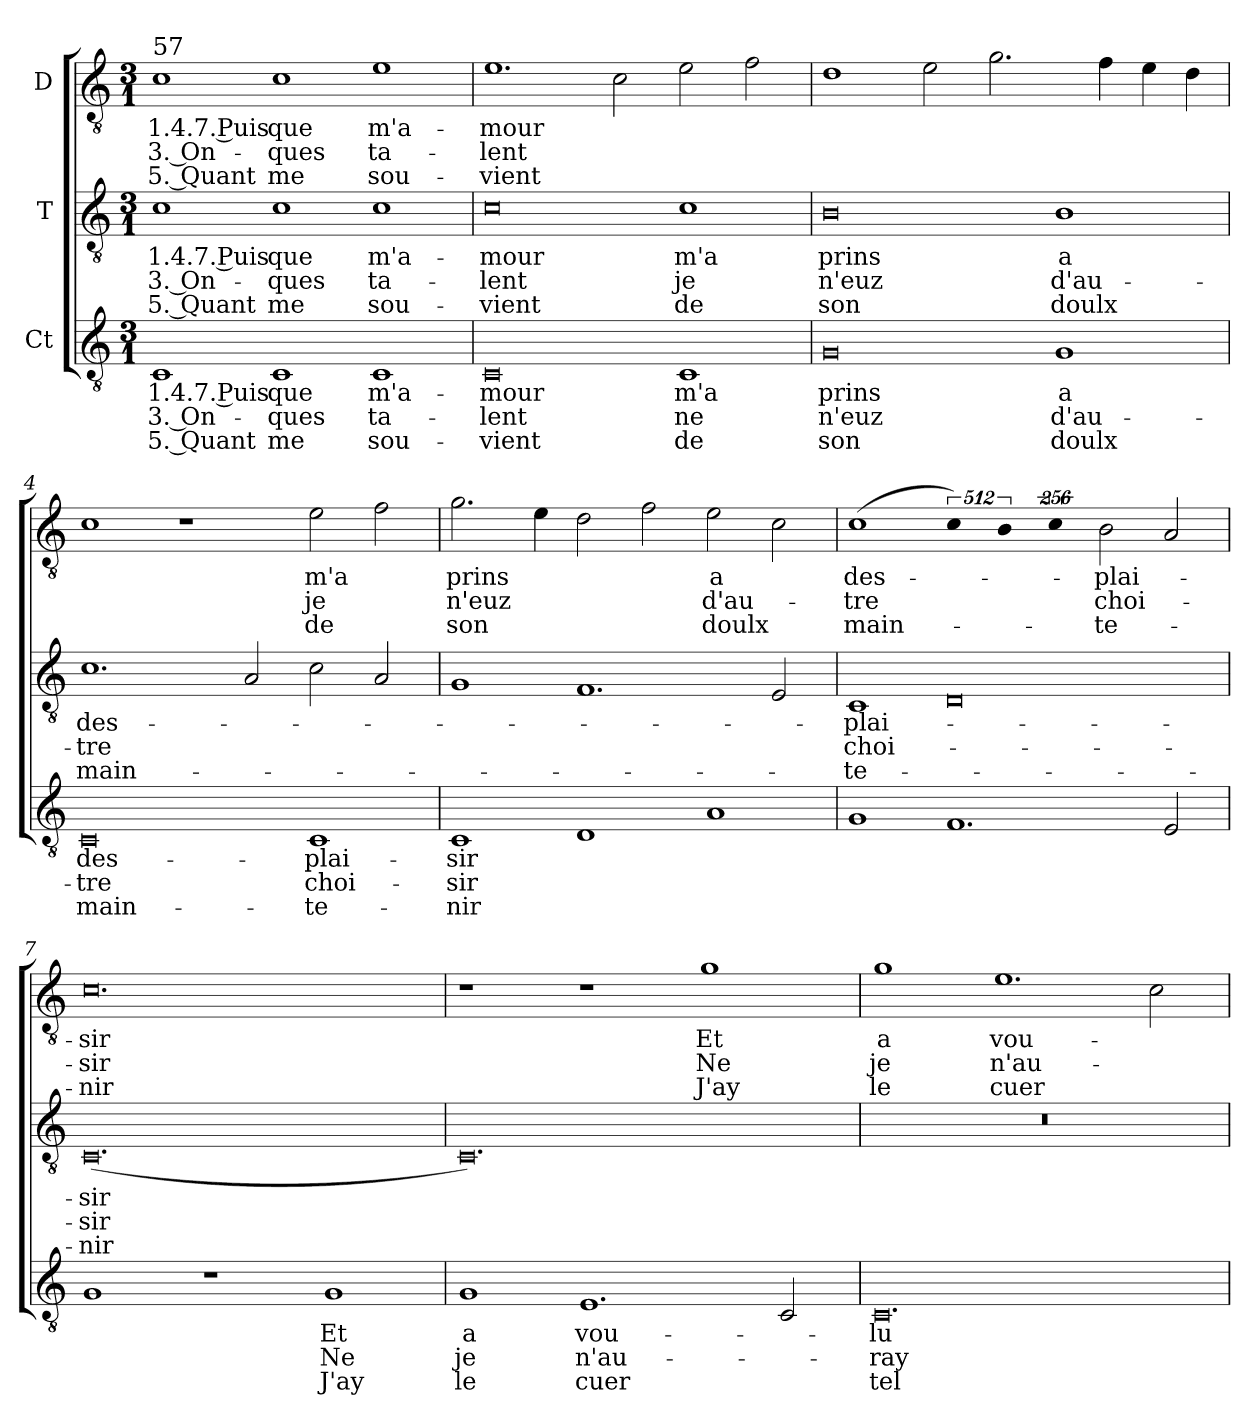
**kern	**text	**text	**text	**kern	**text	**text	**text	**kern	**text	**text	**text
*part3	*part3	*part3	*part3	*part2	*part2	*part2	*part2	*part1	*part1	*part1	*part1
*staff3	*staff3	*staff3	*staff3	*staff2	*staff2	*staff2	*staff2	*staff1	*staff1	*staff1	*staff1
*I"Ct	*	*	*	*I"T	*	*	*	*I"D	*	*	*
!!LO:PB:g=z
*clefGv2	*	*	*	*clefGv2	*	*	*	*clefGv2	*	*	*
*ITrd7c12	*	*	*	*ITrd7c12	*	*	*	*ITrd7c12	*	*	*
*k[]	*	*	*	*k[]	*	*	*	*k[]	*	*	*
*C:	*	*	*	*C:	*	*	*	*C:	*	*	*
*M3/1	*	*	*	*M3/1	*	*	*	*M3/1	*	*	*
=1	=1	=1	=1	=1	=1	=1	=1	=1	=1	=1	=1
!	!LO:LY:b:color=#000000	!LO:LY:b:color=#000000	!LO:LY:b:color=#000000	!	!	!	!	!	!	!	!
!	!	!	!	!	!LO:LY:b:color=#000000	!LO:LY:b:color=#000000	!LO:LY:b:color=#000000	!	!	!	!
!	!	!	!	!	!	!	!	!LO:TX:a:t=57	!	!	!
!	!	!	!	!	!	!	!	!	!LO:LY:b:color=#000000	!LO:LY:b:color=#000000	!LO:LY:b:color=#000000
1CCi/	1.4.7. Puis	3. On-	5. Quant	1Ci\	1.4.7. Puis	3. On-	5. Quant	1Ci\	1.4.7. Puis	3. On-	5. Quant
!	!LO:LY:b:color=#000000	!LO:LY:b:color=#000000	!LO:LY:b:color=#000000	!	!	!	!	!	!	!	!
!	!	!	!	!	!LO:LY:b:color=#000000	!LO:LY:b:color=#000000	!LO:LY:b:color=#000000	!	!	!	!
!	!	!	!	!	!	!	!	!	!LO:LY:b:color=#000000	!LO:LY:b:color=#000000	!LO:LY:b:color=#000000
1CCi/	que	-ques	me	1Ci\	que	-ques	me	1Ci\	que	-ques	me
!	!LO:LY:b:color=#000000	!LO:LY:b:color=#000000	!LO:LY:b:color=#000000	!	!	!	!	!	!	!	!
!	!	!	!	!	!LO:LY:b:color=#000000	!LO:LY:b:color=#000000	!LO:LY:b:color=#000000	!	!	!	!
!	!	!	!	!	!	!	!	!	!LO:LY:b:color=#000000	!LO:LY:b:color=#000000	!LO:LY:b:color=#000000
1CCi/	m'a-	ta-	sou-	1Ci\	m'a-	ta-	sou-	1Ei\	m'a-	ta-	sou-
=2	=2	=2	=2	=2	=2	=2	=2	=2	=2	=2	=2
!	!LO:LY:b:color=#000000	!LO:LY:b:color=#000000	!LO:LY:b:color=#000000	!	!	!	!	!	!	!	!
!	!	!	!	!	!LO:LY:b:color=#000000	!LO:LY:b:color=#000000	!LO:LY:b:color=#000000	!	!	!	!
!	!	!	!	!	!	!	!	!	!LO:LY:b:color=#000000	!LO:LY:b:color=#000000	!LO:LY:b:color=#000000
0CCi/	-mour	-lent	-vient	0Ci\	-mour	-lent	-vient	1.Ei\	-mour	-lent	-vient
.	.	.	.	.	.	.	.	2Ci\	.	.	.
!	!LO:LY:b:color=#000000	!LO:LY:b:color=#000000	!LO:LY:b:color=#000000	!	!	!	!	!	!	!	!
!	!	!	!	!	!LO:LY:b:color=#000000	!LO:LY:b:color=#000000	!LO:LY:b:color=#000000	!	!	!	!
1CCi/	m'a	ne	de	1Ci\	m'a	je	de	2Ei\	.	.	.
.	.	.	.	.	.	.	.	2Fi\	.	.	.
=3	=3	=3	=3	=3	=3	=3	=3	=3	=3	=3	=3
!	!LO:LY:b:color=#000000	!LO:LY:b:color=#000000	!LO:LY:b:color=#000000	!	!	!	!	!	!	!	!
!	!	!	!	!	!LO:LY:b:color=#000000	!LO:LY:b:color=#000000	!LO:LY:b:color=#000000	!	!	!	!
0GGi/	prins	n'euz	son	0BBi/	prins	n'euz	son	1Di\	.	.	.
.	.	.	.	.	.	.	.	2Ei\	.	.	.
.	.	.	.	.	.	.	.	2.Gi\	.	.	.
!	!LO:LY:b:color=#000000	!LO:LY:b:color=#000000	!LO:LY:b:color=#000000	!	!	!	!	!	!	!	!
!	!	!	!	!	!LO:LY:b:color=#000000	!LO:LY:b:color=#000000	!LO:LY:b:color=#000000	!	!	!	!
1GGi/	a	d'au-	doulx	1BBi/	a	d'au-	doulx	.	.	.	.
.	.	.	.	.	.	.	.	4Fi\	.	.	.
.	.	.	.	.	.	.	.	4Ei\	.	.	.
.	.	.	.	.	.	.	.	4Di\	.	.	.
=4	=4	=4	=4	=4	=4	=4	=4	=4	=4	=4	=4
!	!LO:LY:b:color=#000000	!LO:LY:b:color=#000000	!LO:LY:b:color=#000000	!	!	!	!	!	!	!	!
!	!	!	!	!	!LO:LY:b:color=#000000	!LO:LY:b:color=#000000	!LO:LY:b:color=#000000	!	!	!	!
0CCi/	des-	-tre	main-	1.Ci\	des-	-tre	main-	1Ci\	.	.	.
.	.	.	.	.	.	.	.	1r	.	.	.
.	.	.	.	2AAi/	.	.	.	.	.	.	.
!	!LO:LY:b:color=#000000	!LO:LY:b:color=#000000	!LO:LY:b:color=#000000	!	!	!	!	!	!	!	!
!	!	!	!	!	!	!	!	!	!LO:LY:b:color=#000000	!LO:LY:b:color=#000000	!LO:LY:b:color=#000000
1CCi/	-plai-	choi-	-te-	2Ci\	.	.	.	2Ei\	m'a	je	de
.	.	.	.	2AAi/	.	.	.	2Fi\	.	.	.
=5	=5	=5	=5	=5	=5	=5	=5	=5	=5	=5	=5
!	!LO:LY:b:color=#000000	!LO:LY:b:color=#000000	!LO:LY:b:color=#000000	!	!	!	!	!	!	!	!
!	!	!	!	!	!	!	!	!	!LO:LY:b:color=#000000	!LO:LY:b:color=#000000	!LO:LY:b:color=#000000
1CCi/	-sir	-sir	-nir	1GGi/	.	.	.	2.Gi\	prins	n'euz	son
.	.	.	.	.	.	.	.	4Ei\	.	.	.
1DDi/	.	.	.	1.FFi/	.	.	.	2Di\	.	.	.
.	.	.	.	.	.	.	.	2Fi\	.	.	.
!	!	!	!	!	!	!	!	!	!LO:LY:b:color=#000000	!LO:LY:b:color=#000000	!LO:LY:b:color=#000000
1AAi/	.	.	.	.	.	.	.	2Ei\	a	d'au-	doulx
.	.	.	.	2EEi/	.	.	.	2Ci\	.	.	.
!!LO:LB:g=z
=6	=6	=6	=6	=6	=6	=6	=6	=6	=6	=6	=6
!	!	!	!	!	!LO:LY:b:color=#000000	!LO:LY:b:color=#000000	!LO:LY:b:color=#000000	!	!	!	!
!	!	!	!	!	!	!	!	!	!LO:LY:b:color=#000000	!LO:LY:b:color=#000000	!LO:LY:b:color=#000000
1GGi/	.	.	.	1CCi/	-plai-	choi-	-te-	(1Ci\	des-	-tre	main-
!	!	!	!	!	!	!	!	!LO:N:vis=2	!	!	!
1.FFi/	.	.	.	0DDi/	.	.	.	1024%341Ci\)	.	.	.
!	!	!	!	!	!	!	!	!LO:N:vis=2	!	!	!
.	.	.	.	.	.	.	.	1024%341BBi\	.	.	.
!	!	!	!	!	!	!	!	!LO:N:vis=2	!	!	!
.	.	.	.	.	.	.	.	512%171Ci\	.	.	.
!	!	!	!	!	!	!	!	!	!LO:LY:b:color=#000000	!LO:LY:b:color=#000000	!LO:LY:b:color=#000000
.	.	.	.	.	.	.	.	2BBi\	-plai-	choi-	-te-
2EEi/	.	.	.	.	.	.	.	2AAi/	.	.	.
=7	=7	=7	=7	=7	=7	=7	=7	=7	=7	=7	=7
!	!	!	!	!	!LO:LY:b:color=#000000	!LO:LY:b:color=#000000	!LO:LY:b:color=#000000	!	!	!	!
!	!	!	!	!	!	!	!	!	!LO:LY:b:color=#000000	!LO:LY:b:color=#000000	!LO:LY:b:color=#000000
1GGi/	.	.	.	(0.CCi/	-sir	-sir	-nir	0.Ci\	-sir	-sir	-nir
1r	.	.	.	.	.	.	.	.	.	.	.
!	!LO:LY:b:color=#000000	!LO:LY:b:color=#000000	!LO:LY:b:color=#000000	!	!	!	!	!	!	!	!
1GGi/	Et	Ne	J'ay	.	.	.	.	.	.	.	.
=8	=8	=8	=8	=8	=8	=8	=8	=8	=8	=8	=8
!	!LO:LY:b:color=#000000	!LO:LY:b:color=#000000	!LO:LY:b:color=#000000	!	!	!	!	!	!	!	!
1GGi/	a	je	le	0.CCi/)	.	.	.	1r	.	.	.
!	!LO:LY:b:color=#000000	!LO:LY:b:color=#000000	!LO:LY:b:color=#000000	!	!	!	!	!	!	!	!
1.EEi/	vou-	n'au-	cuer	.	.	.	.	1r	.	.	.
!	!	!	!	!	!	!	!	!	!LO:LY:b:color=#000000	!LO:LY:b:color=#000000	!LO:LY:b:color=#000000
.	.	.	.	.	.	.	.	1Gi\	Et	Ne	J'ay
2CCi/	.	.	.	.	.	.	.	.	.	.	.
=9	=9	=9	=9	=9	=9	=9	=9	=9	=9	=9	=9
!	!LO:LY:b:color=#000000	!LO:LY:b:color=#000000	!LO:LY:b:color=#000000	!	!	!	!	!	!	!	!
!	!	!	!	!	!	!	!	!	!LO:LY:b:color=#000000	!LO:LY:b:color=#000000	!LO:LY:b:color=#000000
0.CCi/	-lu	-ray	tel	0.r	.	.	.	1Gi\	a	je	le
!	!	!	!	!	!	!	!	!	!LO:LY:b:color=#000000	!LO:LY:b:color=#000000	!LO:LY:b:color=#000000
.	.	.	.	.	.	.	.	1.Ei\	vou-	n'au-	cuer
.	.	.	.	.	.	.	.	2Ci\	.	.	.
=	=	=	=	=	=	=	=	=	=	=	=
*-	*-	*-	*-	*-	*-	*-	*-	*-	*-	*-	*-
